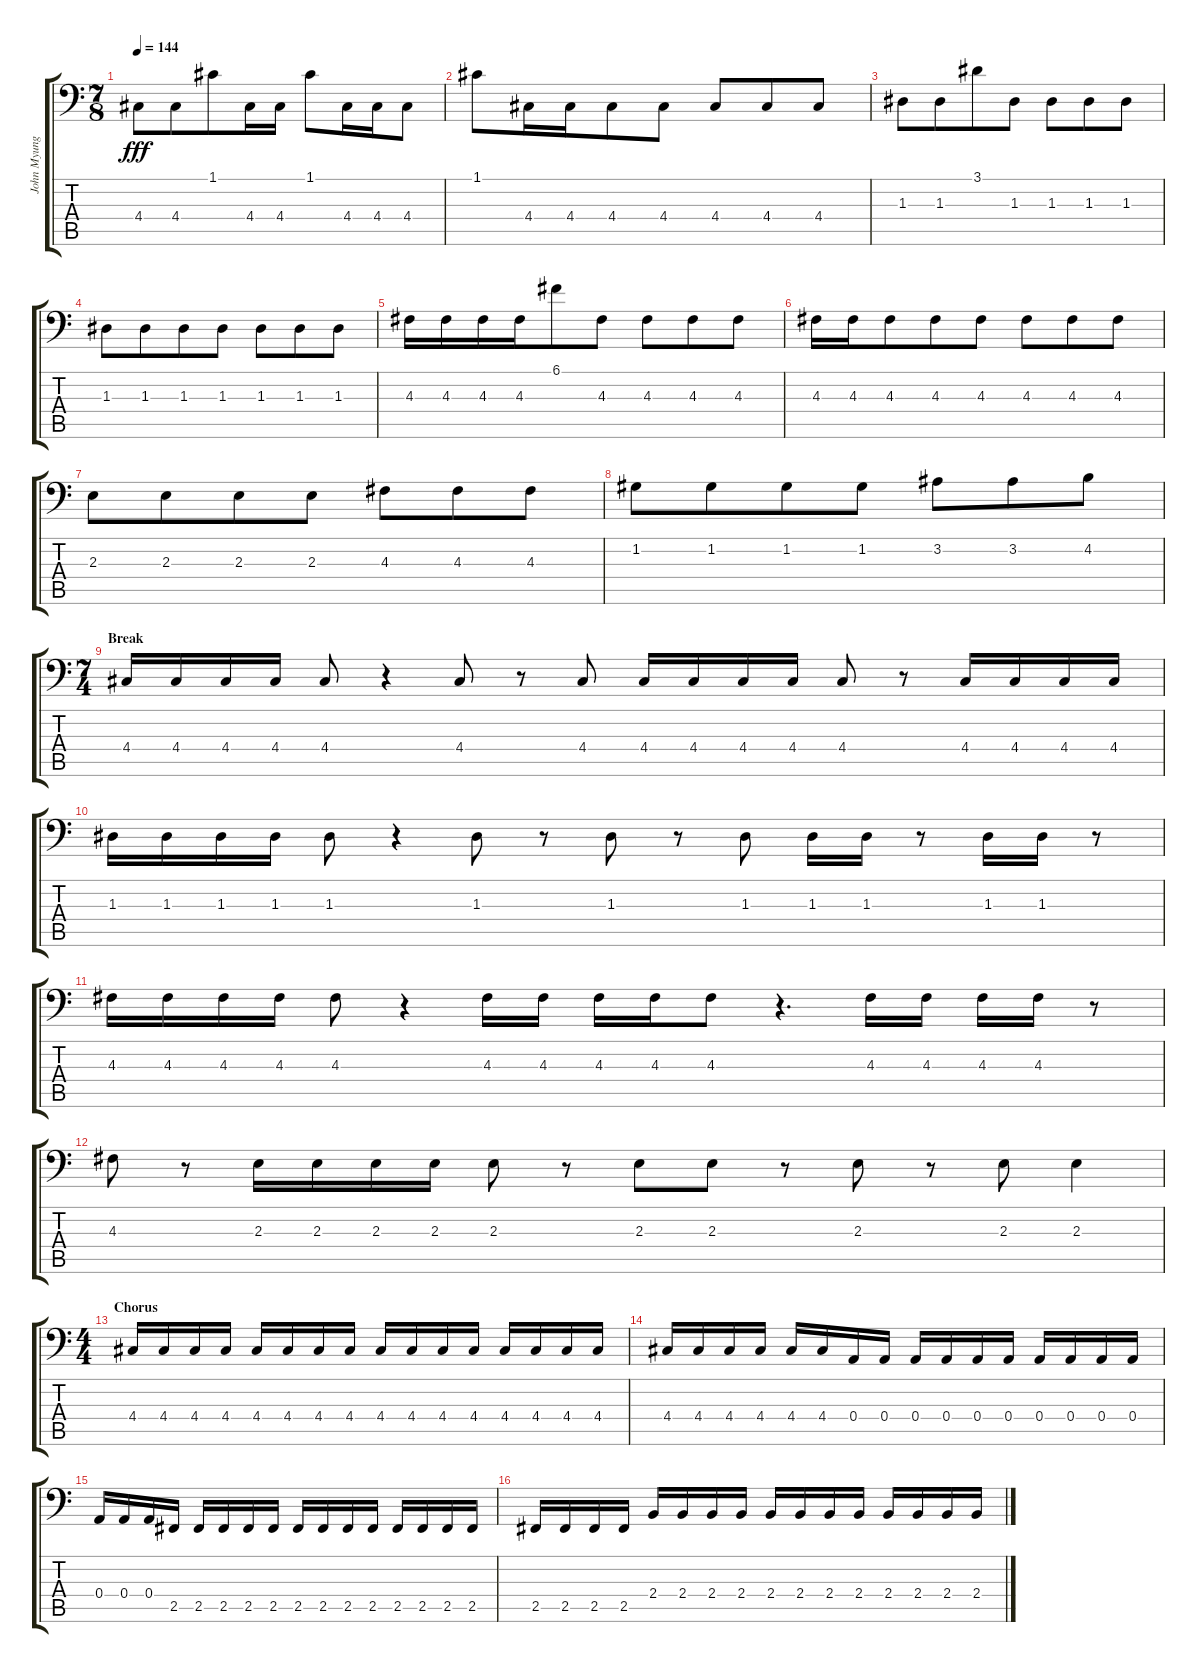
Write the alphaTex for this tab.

\track ("John Myung - bass" "John Myung") {instrument electricbassfinger}
\staff {score tabs}
\tuning (C3 G2 D2 A1 E1 B0) {hide}
\ts (7 8)
\tempo 144
\clef f4
\ks c
4.4.8{dy fff} 4.4.8 1.1.8 4.4.16 4.4.16 1.1.8 4.4.16 4.4.16 4.4.8 |
1.1.8 4.4.16 4.4.16 4.4.8 4.4.8 4.4.8 4.4.8 4.4.8 |
1.3.8 1.3.8 3.1.8 1.3.8 1.3.8 1.3.8 1.3.8 |
1.3.8 1.3.8 1.3.8 1.3.8 1.3.8 1.3.8 1.3.8 |
4.3.16 4.3.16 4.3.16 4.3.16 6.1.8 4.3.8 4.3.8 4.3.8 4.3.8 |
4.3.16 4.3.16 4.3.8 4.3.8 4.3.8 4.3.8 4.3.8 4.3.8 |
2.3.8 2.3.8 2.3.8 2.3.8 4.3.8 4.3.8 4.3.8 |
1.2.8 1.2.8 1.2.8 1.2.8 3.2.8 3.2.8 4.2.8 |
\ts (7 4)
\section ("" "Break")
4.4.16 4.4.16 4.4.16 4.4.16 4.4.8 r.4 4.4.8 r.8 4.4.8 4.4.16 4.4.16 4.4.16 4.4.16 4.4.8 r.8 4.4.16 4.4.16 4.4.16 4.4.16 |
1.3.16 1.3.16 1.3.16 1.3.16 1.3.8 r.4 1.3.8 r.8 1.3.8 r.8 1.3.8 1.3.16 1.3.16 r.8 1.3.16 1.3.16 r.8 |
4.3.16 4.3.16 4.3.16 4.3.16 4.3.8 r.4 4.3.16 4.3.16 4.3.16 4.3.16 4.3.8 r.4{d} 4.3.16 4.3.16 4.3.16 4.3.16 r.8 |
4.3.8 r.8 2.3.16 2.3.16 2.3.16 2.3.16 2.3.8 r.8 2.3.8 2.3.8 r.8 2.3.8 r.8 2.3.8 2.3.4 |
\ts (4 4)
\section ("" "Chorus")
4.4.16 4.4.16 4.4.16 4.4.16 4.4.16 4.4.16 4.4.16 4.4.16 4.4.16 4.4.16 4.4.16 4.4.16 4.4.16 4.4.16 4.4.16 4.4.16 |
4.4.16 4.4.16 4.4.16 4.4.16 4.4.16 4.4.16 0.4.16 0.4.16 0.4.16 0.4.16 0.4.16 0.4.16 0.4.16 0.4.16 0.4.16 0.4.16 |
0.4.16 0.4.16 0.4.16 2.5.16 2.5.16 2.5.16 2.5.16 2.5.16 2.5.16 2.5.16 2.5.16 2.5.16 2.5.16 2.5.16 2.5.16 2.5.16 |
2.5.16 2.5.16 2.5.16 2.5.16 2.4.16 2.4.16 2.4.16 2.4.16 2.4.16 2.4.16 2.4.16 2.4.16 2.4.16 2.4.16 2.4.16 2.4.16
